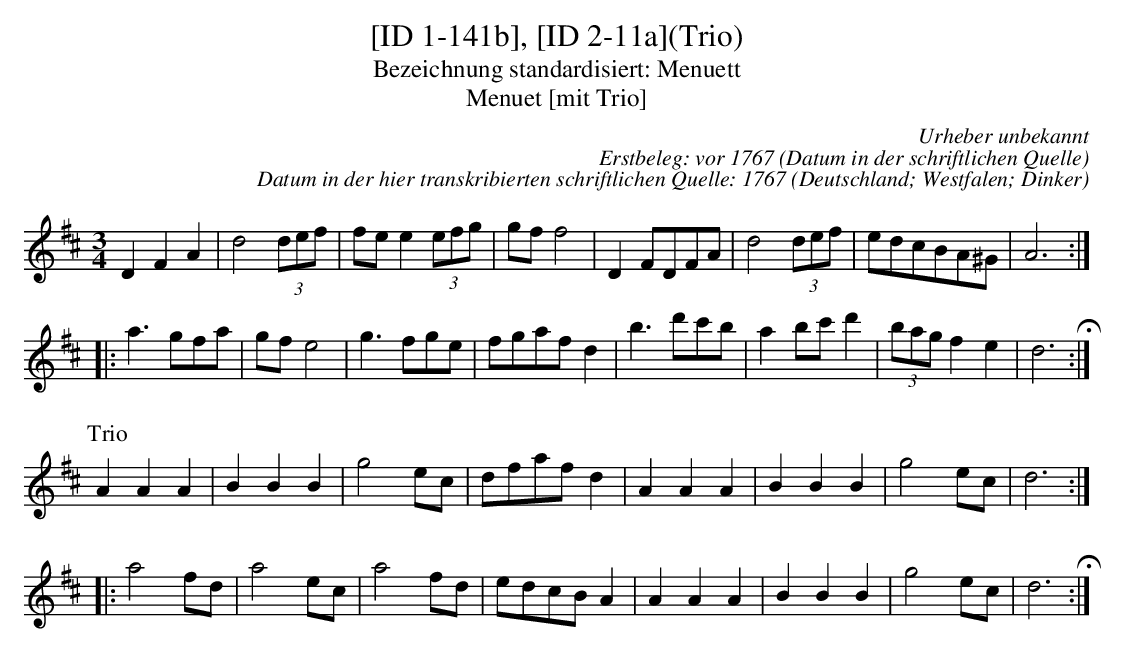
X:1
T:[ID 1-141b], [ID 2-11a](Trio)
T:Bezeichnung standardisiert: Menuett
T:Menuet [mit Trio]
C:Urheber unbekannt
C:Erstbeleg: vor 1767 (Datum in der schriftlichen Quelle)
C:Datum in der hier transkribierten schriftlichen Quelle: 1767
O:Deutschland; Westfalen; Dinker
M:3/4
L:1/8
K:D
D2F2A2 | d4(3def | fee2(3efg | gff4 | D2FDFA | d4(3def | edcBA^G | A6 ::
a3gfa | gfe4 | g3fge | fgafd2 | b3d'c'b | a2bc'd'2 | (3bagf2e2 | d6 H:|
P:Trio
A2A2A2 | B2B2B2 | g4ec | dfafd2 | A2A2A2 | B2B2B2 | g4ec | d6 ::
a4fd | a4ec | a4fd | edcBA2 | A2A2A2 | B2B2B2 | g4ec | d6 H:|
